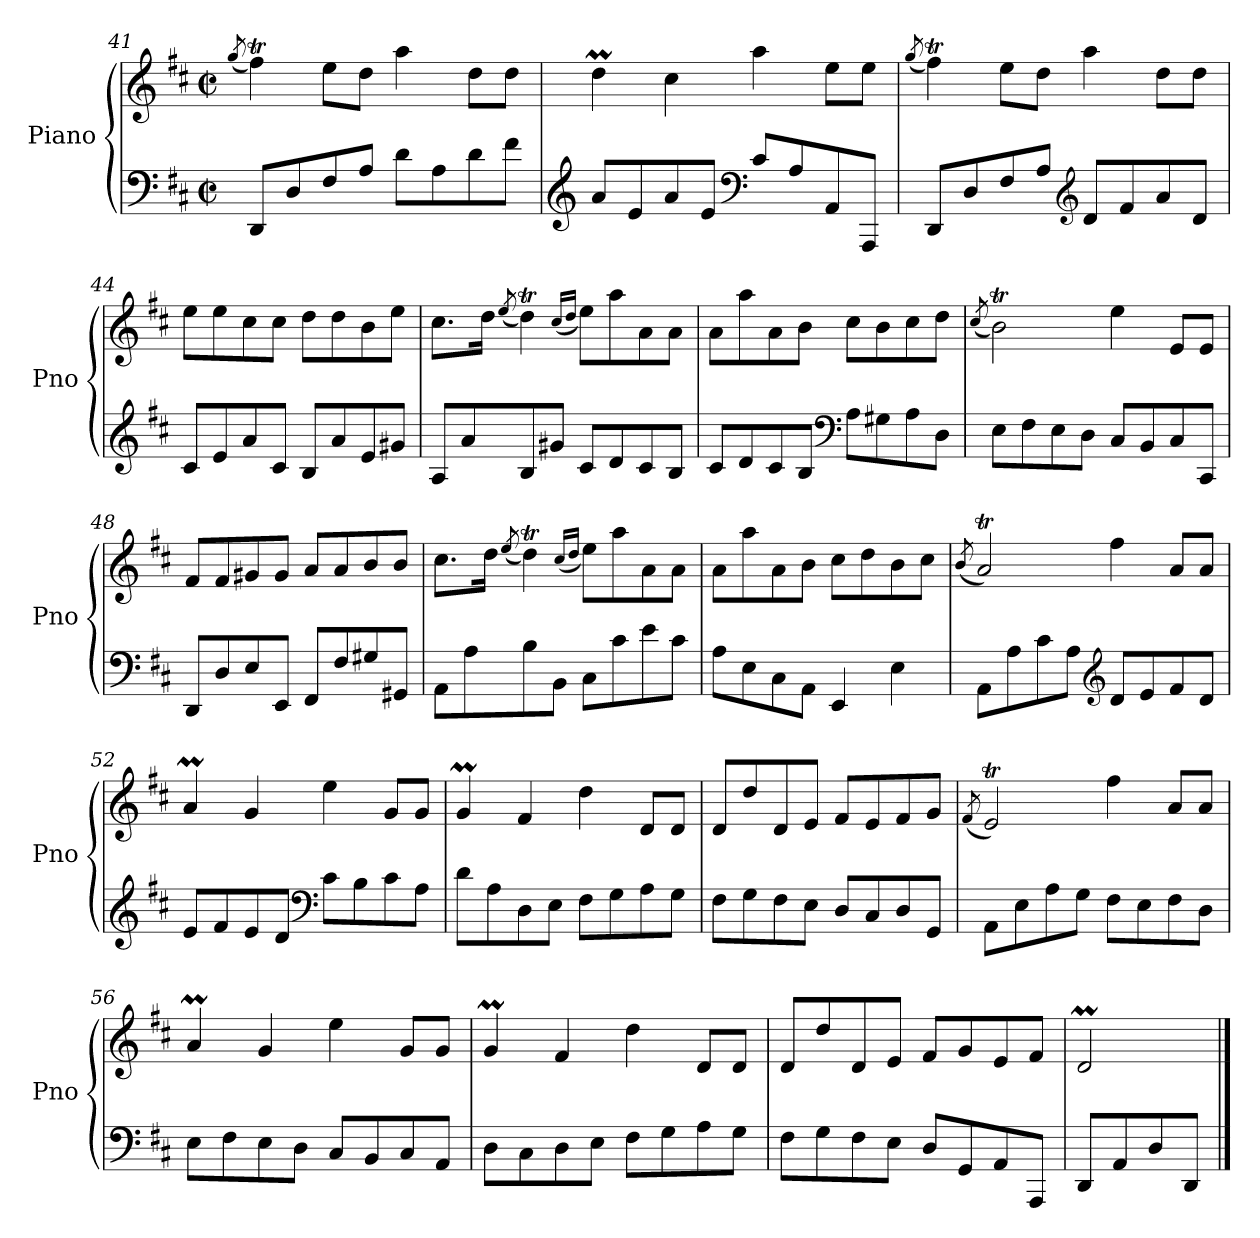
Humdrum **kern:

**kern	**kern
*part1	*part1
*staff2	*staff1
*I"Piano	*
*I'Pno	*
*clefF4	*clefG2
*k[f#c#]	*k[f#c#]
*M2/2	*M2/2
*met(c|)	*met(c|)
=41	=41
.	(<8qgg/
8DD/L	4ff#t\)
8D/	.
8F#/	8ee\L
8A/J	8dd\J
8d\L	4aa\
8A\	.
8d\	8dd\L
8f#\J	8dd\J
=42	=42
*clefG2	*
8a/L	4ddM\
8e/	.
8a/	4cc#\
8e/J	.
*clefF4	*
8c#/L	4aa\
8A/	.
8AA/	8ee\L
8AAA/J	8ee\J
=43	=43
.	(<8qgg/
8DD/L	4ff#t\)
8D/	.
8F#/	8ee\L
8A/J	8dd\J
*clefG2	*
8d/L	4aa\
8f#/	.
8a/	8dd\L
8d/J	8dd\J
=44	=44
8c#/L	8ee\L
8e/	8ee\
8a/	8cc#\
8c#/J	8cc#\J
8B/L	8dd\L
8a/	8dd\
8e/	8b\
8g#X/J	8ee\J
!!LO:LB:g=z
=45	=45
8A/L	8.cc#\L
8a/	.
.	16dd\Jk
.	(<8qee/
8B/	4ddT\)
8g#X/J	.
.	(<16qcc#/LL
.	16qdd/JJ
8c#/L	8ee\L)
8d/	8aa\
8c#/	8a\
8B/J	8a\J
=46	=46
8c#/L	8a\L
8d/	8aa\
8c#/	8a\
8B/J	8b\J
*clefF4	*
8A\L	8cc#\L
8G#X\	8b\
8A\	8cc#\
8D\J	8dd\J
=47	=47
.	(<8qcc#/
8E\L	2bT\)
8F#\	.
8E\	.
8D\J	.
8C#/L	4ee\
8BB/	.
8C#/	8e/L
8CC#/J	8e/J
=48	=48
8DD/L	8f#/L
8D/	8f#/
8E/	8g#X/
8EE/J	8g#/J
8FF#/L	8a/L
8F#/	8a/
8G#X/	8b/
8GG#X/J	8b/J
=49	=49
8AA\L	8.cc#\L
8A\	.
.	16dd\Jk
.	(<8qee/
8B\	4ddT\)
8BB\J	.
.	(<16qcc#/LL
.	16qdd/JJ
8C#\L	8ee\L)
8c#\	8aa\
8e\	8a\
8c#\J	8a\J
!!LO:LB:g=z
=50	=50
8A\L	8a\L
8E\	8aa\
8C#\	8a\
8AA\J	8b\J
4EE/	8cc#\L
.	8dd\
4E\	8b\
.	8cc#\J
=51	=51
.	(<8qb/
8AA\L	2aT/)
8A\	.
8c#\	.
8A\J	.
*clefG2	*
8d/L	4ff#\
8e/	.
8f#/	8a/L
8d/J	8a/J
=52	=52
8e/L	4aM/
8f#/	.
8e/	4g/
8d/J	.
*clefF4	*
8c#\L	4ee\
8B\	.
8c#\	8g/L
8A\J	8g/J
=53	=53
8d\L	4gM/
8A\	.
8D\	4f#/
8E\J	.
8F#\L	4dd\
8G\	.
8A\	8d/L
8G\J	8d/J
=54	=54
8F#\L	8d/L
8G\	8dd/
8F#\	8d/
8E\J	8e/J
8D/L	8f#/L
8C#/	8e/
8D/	8f#/
8GG/J	8g/J
!!LO:LB:g=z
=55	=55
.	(<8qf#/
8AA\L	2eT/)
8E\	.
8A\	.
8G\J	.
8F#\L	4ff#\
8E\	.
8F#\	8a/L
8D\J	8a/J
=56	=56
8E\L	4aM/
8F#\	.
8E\	4g/
8D\J	.
8C#/L	4ee\
8BB/	.
8C#/	8g/L
8AA/J	8g/J
=57	=57
8D\L	4gM/
8C#\	.
8D\	4f#/
8E\J	.
8F#\L	4dd\
8G\	.
8A\	8d/L
8G\J	8d/J
=58	=58
8F#\L	8d/L
8G\	8dd/
8F#\	8d/
8E\J	8e/J
8D/L	8f#/L
8GG/	8g/
8AA/	8e/
8AAA/J	8f#/J
=59	=59
8DD/L	2dM/
8AA/	.
8D/	.
8DD/J	.
==	==
*-	*-
